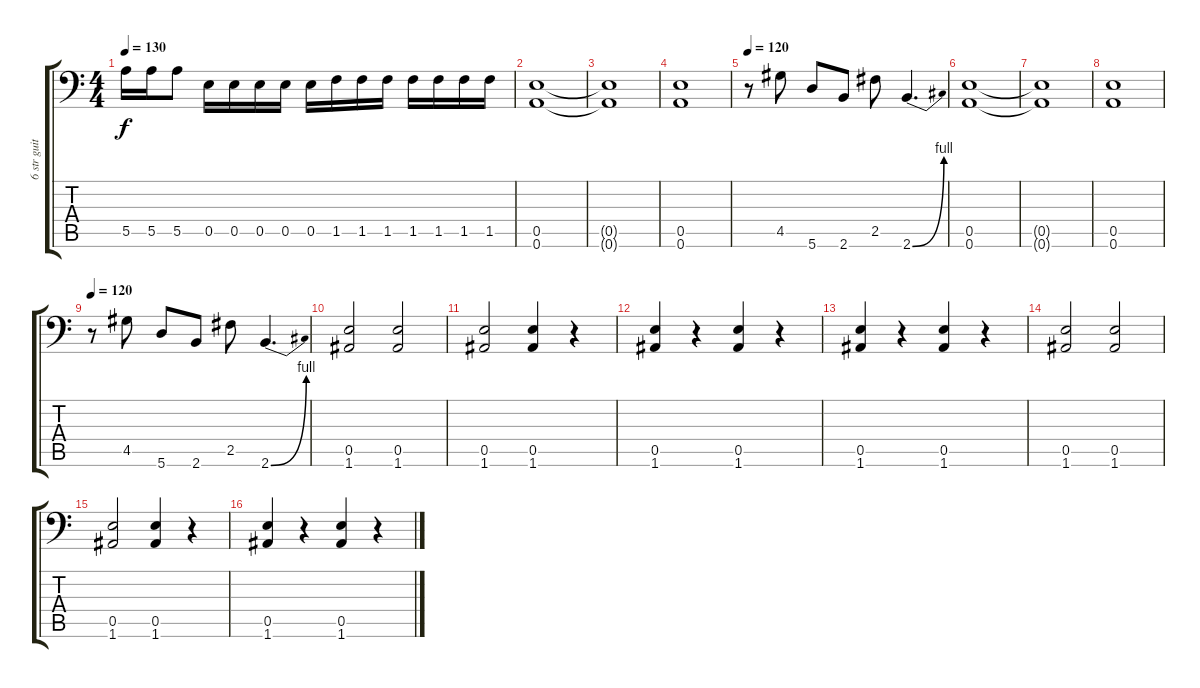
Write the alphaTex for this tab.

\track ("6 str guitar" "6 str guit") {instrument distortionguitar}
\staff {score tabs}
\tuning (B3 Gb3 D3 A2 E2 A1) {hide}
\ts (4 4)
\tempo 130
\clef f4
\ks c
5.5.16{dy f} 5.5.16 5.5.8 0.5.16 0.5.16 0.5.16 0.5.16 0.5.16 1.5.16 1.5.16 1.5.16 1.5.16 1.5.16 1.5.16 1.5.16 |
(0.5 0.6).1 |
(0.5{t} 0.6{t}).1 |
(0.5 0.6).1 |
\tempo 120
r.8 4.5.8 5.6.8 2.6.8 2.5.8 2.6{be (bend 0 0 60 4)}.4{d} |
(0.5 0.6).1 |
(0.5{t} 0.6{t}).1 |
(0.5 0.6).1 |
\tempo 120
r.8 4.5.8 5.6.8 2.6.8 2.5.8 2.6{be (bend 0 0 60 4)}.4{d} |
(0.5 1.6).2 (0.5 1.6).2 |
(0.5 1.6).2 (0.5 1.6).4 r.4 |
(0.5 1.6).4 r.4 (0.5 1.6).4 r.4 |
(0.5 1.6).4 r.4 (0.5 1.6).4 r.4 |
(0.5 1.6).2 (0.5 1.6).2 |
(0.5 1.6).2 (0.5 1.6).4 r.4 |
(0.5 1.6).4 r.4 (0.5 1.6).4 r.4
